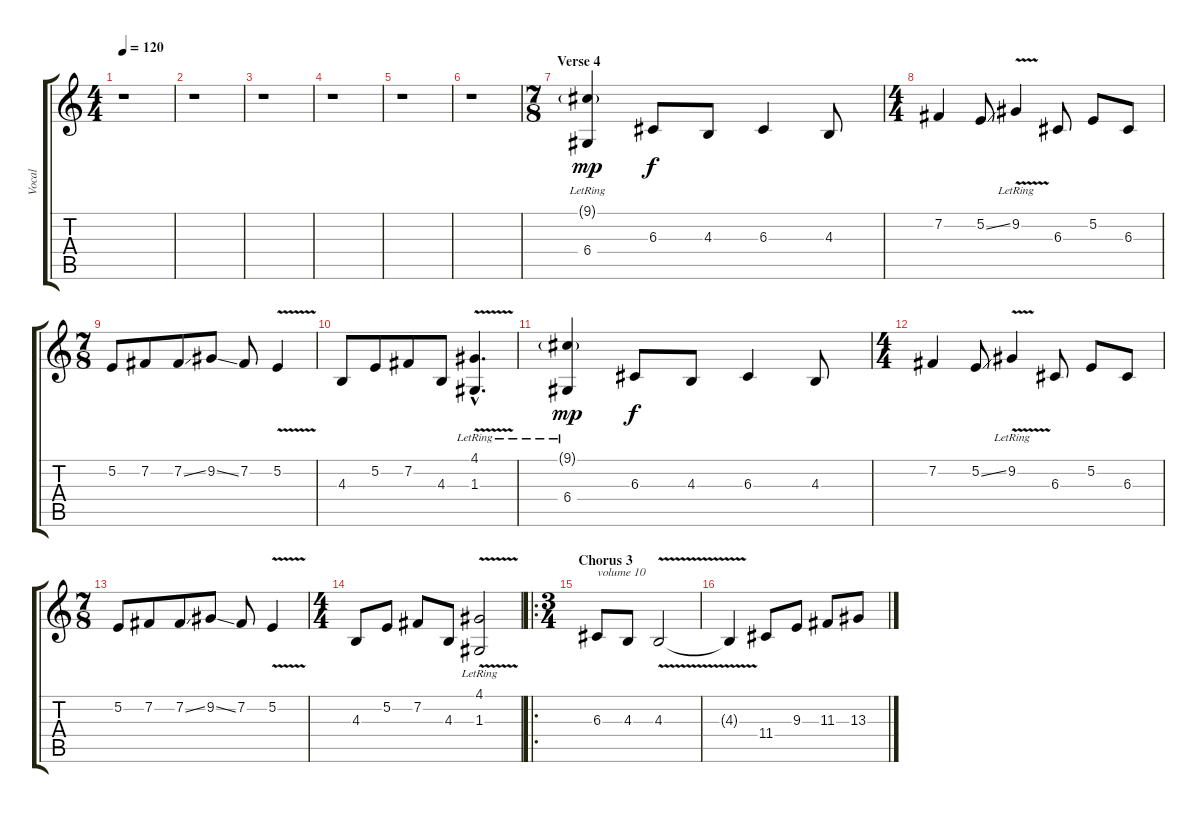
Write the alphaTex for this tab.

\track ("Vocal" "Vocal") {instrument lead8bassandlead}
\staff {score tabs}
\tuning (E4 B3 G3 D3 A2 E2) {hide}
\ts (4 4)
\tempo 120
\clef g2
\ks c
r.1{dy f} |
r.1 |
r.1 |
r.1 |
r.1 |
r.1 |
\ts (7 8)
\section ("" "Verse 4")
(9.1{g lr} 6.4).4{dy mp} 6.3.8{dy f} 4.3.8 6.3.4 4.3.8 |
\ts (4 4)
7.2.4 5.2{ss}.8 9.2{v lr}.4 6.3.8 5.2.8 6.3.8 |
\ts (7 8)
5.2.8 7.2.8 7.2{ss}.8 9.2{ss}.8 7.2.8 5.2{v}.4 |
4.3.8 5.2.8 7.2.8 4.3.8 (4.1{v hac lr} 1.3{v hac lr}).4{d} |
(9.1{g lr} 6.4).4{dy mp} 6.3.8{dy f} 4.3.8 6.3.4 4.3.8 |
\ts (4 4)
7.2.4 5.2{ss}.8 9.2{v lr}.4 6.3.8 5.2.8 6.3.8 |
\ts (7 8)
5.2.8 7.2.8 7.2{ss}.8 9.2{ss}.8 7.2.8 5.2{v}.4 |
\ts (4 4)
4.3.8 5.2.8 7.2.8 4.3.8 (4.1{v lr} 1.3{v lr}).2 |
\ro
\ts (3 4)
\section ("" "Chorus 3")
6.3.8{txt "volume 10" volume 10} 4.3.8 4.3{v}.2 |
4.3{t}.4 11.4.8 9.3.8 11.3.8 13.3.8
